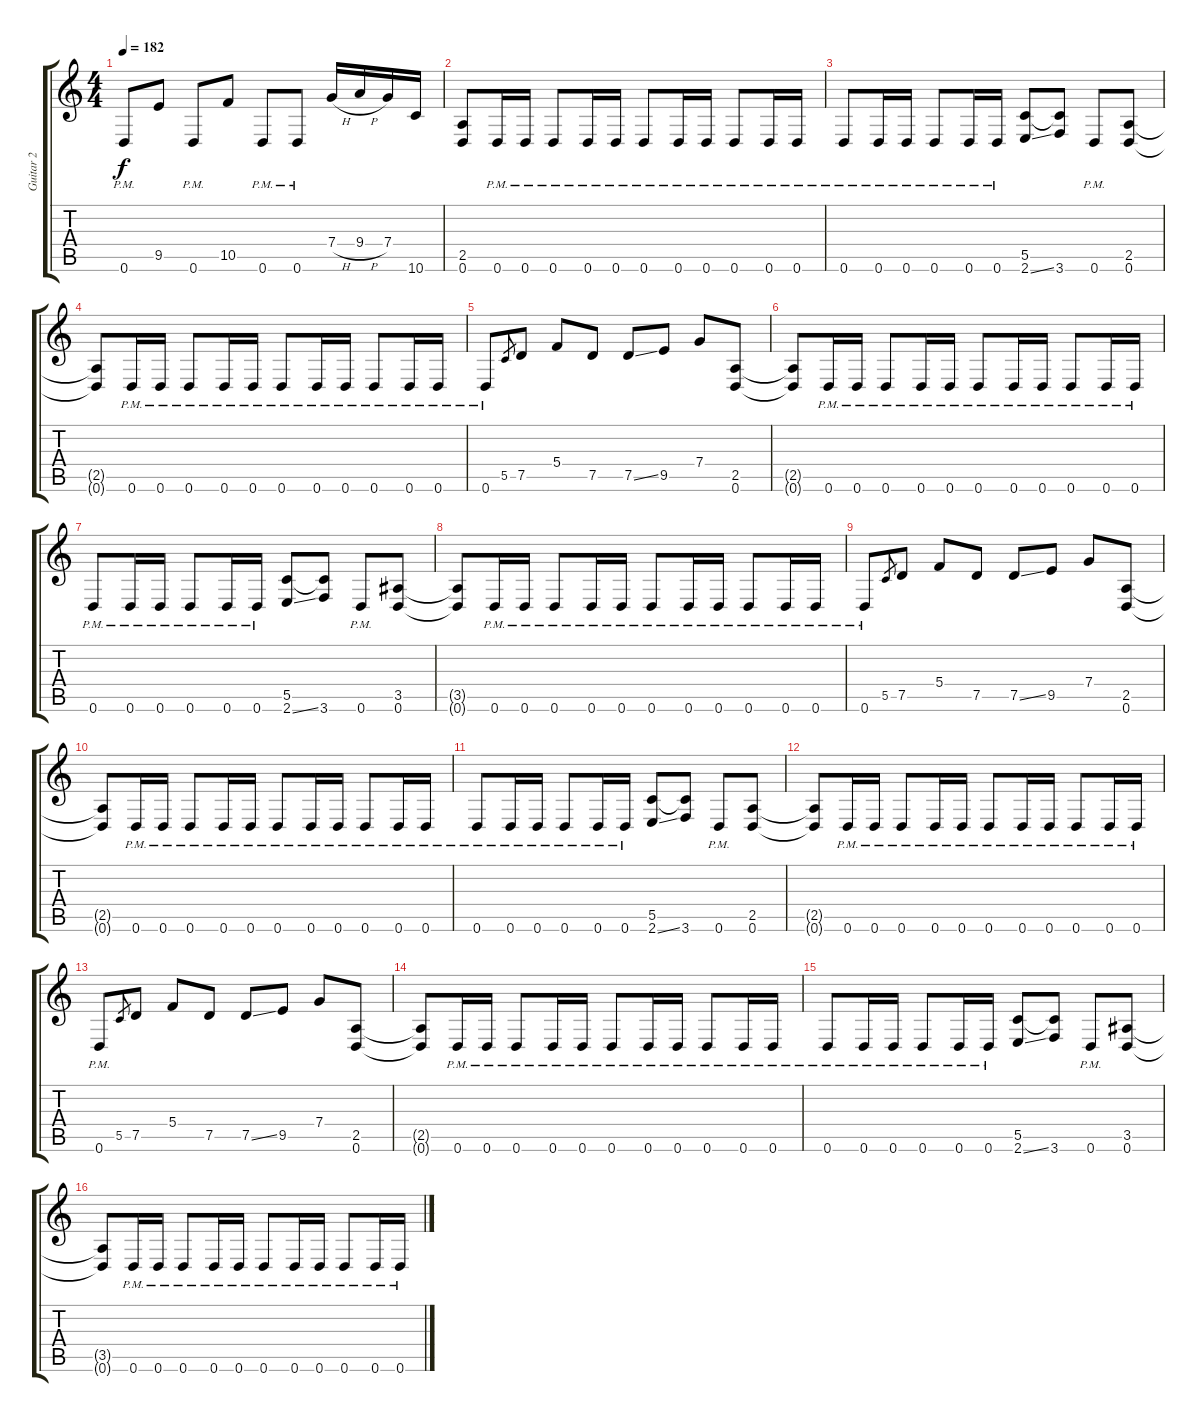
\track ("Guitar 2" "Guitar 2") {instrument distortionguitar}
\staff {score tabs}
\tuning (D4 A3 F3 C3 G2 D2) {hide}
\ts (4 4)
\tempo 182
\clef g2
\ks c
0.6{pm}.8{dy f} 9.5.8 0.6{pm}.8 10.5.8 0.6{pm}.8 0.6{pm}.8 7.4{h}.16 9.4{h}.16 7.4.16 10.6.16 |
(2.5 0.6).8 0.6{pm}.16 0.6{pm}.16 0.6{pm}.8 0.6{pm}.16 0.6{pm}.16 0.6{pm}.8 0.6{pm}.16 0.6{pm}.16 0.6{pm}.8 0.6{pm}.16 0.6{pm}.16 |
0.6{pm}.8 0.6{pm}.16 0.6{pm}.16 0.6{pm}.8 0.6{pm}.16 0.6{pm}.16 (5.5 2.6{ss}).8 (5.5{t} 3.6).8 0.6{pm}.8 (2.5 0.6).8 |
(2.5{t} 0.6{t}).8 0.6{pm}.16 0.6{pm}.16 0.6{pm}.8 0.6{pm}.16 0.6{pm}.16 0.6{pm}.8 0.6{pm}.16 0.6{pm}.16 0.6{pm}.8 0.6{pm}.16 0.6{pm}.16 |
0.6{pm}.8 5.5.8{gr} 7.5.8 5.4.8 7.5.8 7.5{ss}.8 9.5.8 7.4.8 (2.5 0.6).8 |
(2.5{t} 0.6{t}).8 0.6{pm}.16 0.6{pm}.16 0.6{pm}.8 0.6{pm}.16 0.6{pm}.16 0.6{pm}.8 0.6{pm}.16 0.6{pm}.16 0.6{pm}.8 0.6{pm}.16 0.6{pm}.16 |
0.6{pm}.8 0.6{pm}.16 0.6{pm}.16 0.6{pm}.8 0.6{pm}.16 0.6{pm}.16 (5.5 2.6{ss}).8 (5.5{t} 3.6).8 0.6{pm}.8 (3.5 0.6).8 |
(3.5{t} 0.6{t}).8 0.6{pm}.16 0.6{pm}.16 0.6{pm}.8 0.6{pm}.16 0.6{pm}.16 0.6{pm}.8 0.6{pm}.16 0.6{pm}.16 0.6{pm}.8 0.6{pm}.16 0.6{pm}.16 |
0.6{pm}.8 5.5.8{gr} 7.5.8 5.4.8 7.5.8 7.5{ss}.8 9.5.8 7.4.8 (2.5 0.6).8 |
(2.5{t} 0.6{t}).8 0.6{pm}.16 0.6{pm}.16 0.6{pm}.8 0.6{pm}.16 0.6{pm}.16 0.6{pm}.8 0.6{pm}.16 0.6{pm}.16 0.6{pm}.8 0.6{pm}.16 0.6{pm}.16 |
0.6{pm}.8 0.6{pm}.16 0.6{pm}.16 0.6{pm}.8 0.6{pm}.16 0.6{pm}.16 (5.5 2.6{ss}).8 (5.5{t} 3.6).8 0.6{pm}.8 (2.5 0.6).8 |
(2.5{t} 0.6{t}).8 0.6{pm}.16 0.6{pm}.16 0.6{pm}.8 0.6{pm}.16 0.6{pm}.16 0.6{pm}.8 0.6{pm}.16 0.6{pm}.16 0.6{pm}.8 0.6{pm}.16 0.6{pm}.16 |
0.6{pm}.8 5.5.8{gr} 7.5.8 5.4.8 7.5.8 7.5{ss}.8 9.5.8 7.4.8 (2.5 0.6).8 |
(2.5{t} 0.6{t}).8 0.6{pm}.16 0.6{pm}.16 0.6{pm}.8 0.6{pm}.16 0.6{pm}.16 0.6{pm}.8 0.6{pm}.16 0.6{pm}.16 0.6{pm}.8 0.6{pm}.16 0.6{pm}.16 |
0.6{pm}.8 0.6{pm}.16 0.6{pm}.16 0.6{pm}.8 0.6{pm}.16 0.6{pm}.16 (5.5 2.6{ss}).8 (5.5{t} 3.6).8 0.6{pm}.8 (3.5 0.6).8 |
(3.5{t} 0.6{t}).8 0.6{pm}.16 0.6{pm}.16 0.6{pm}.8 0.6{pm}.16 0.6{pm}.16 0.6{pm}.8 0.6{pm}.16 0.6{pm}.16 0.6{pm}.8 0.6{pm}.16 0.6{pm}.16
